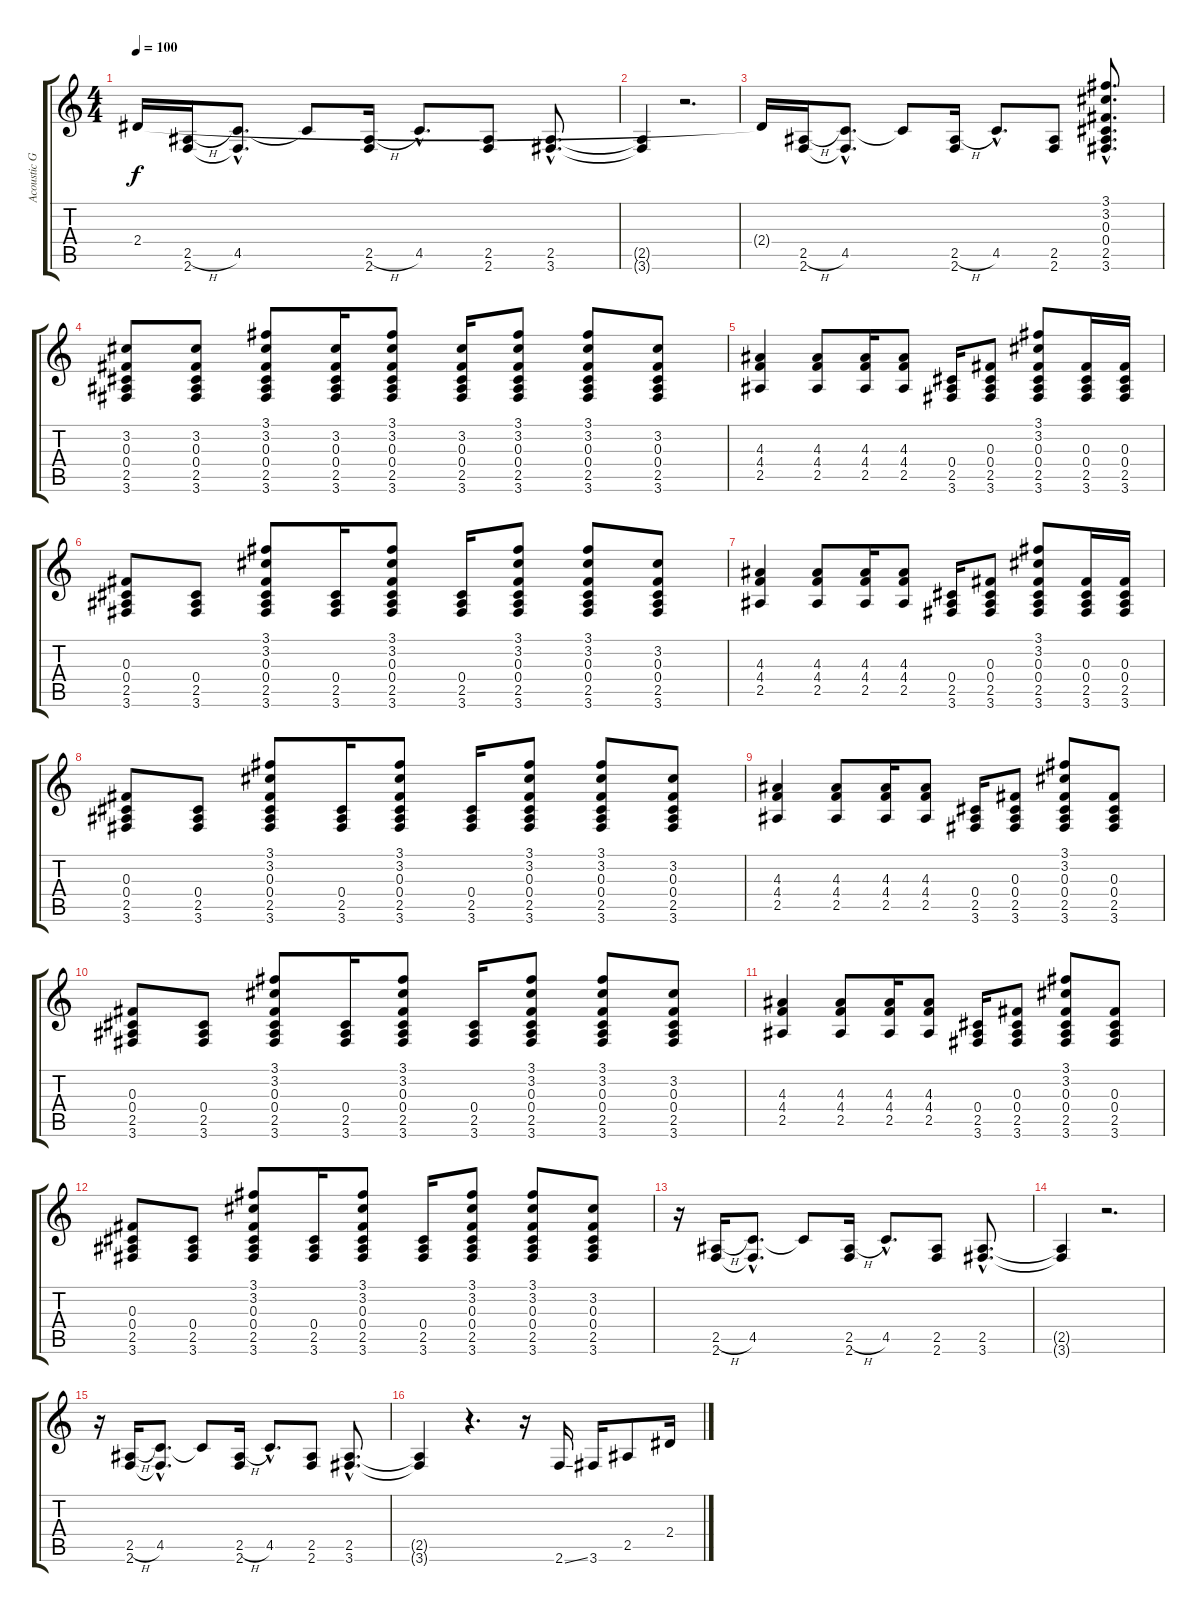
\track ("Acoustic Guitar (Jerry Cantrell)" "Acoustic G") {instrument acousticguitarsteel}
\staff {score tabs}
\tuning (Eb4 Bb3 Gb3 Db3 Ab2 Eb2) {hide}
\ts (4 4)
\tempo 100
\clef g2
\ks c
2.4{t}.16{dy f} (2.5{h} 2.6).16 (4.5{hac} 2.6{hac t}).8{d} 4.5{t}.8 (2.5{h} 2.6).16 4.5{hac}.8{d} (2.5 2.6).8 (2.5{hac} 3.6{hac}).8{d} |
(2.5{t} 3.6{t}).4 r.2{d} |
2.4{t}.16 (2.5{h} 2.6).16 (4.5{hac} 2.6{hac t}).8{d} 4.5{t}.8 (2.5{h} 2.6).16 4.5{hac}.8{d} (2.5 2.6).8 (3.1{hac} 3.2{hac} 0.3{hac} 0.4{hac} 2.5{hac} 3.6{hac}).8{d} |
(3.2 0.3 0.4 2.5 3.6).8 (3.2 0.3 0.4 2.5 3.6).8 (3.1 3.2 0.3 0.4 2.5 3.6).8 (3.2 0.3 0.4 2.5 3.6).16 (3.1 3.2 0.3 0.4 2.5 3.6).8 (3.2 0.3 0.4 2.5 3.6).16 (3.1 3.2 0.3 0.4 2.5 3.6).8 (3.1 3.2 0.3 0.4 2.5 3.6).8 (3.2 0.3 0.4 2.5 3.6).8 |
(4.3 4.4 2.5).4 (4.3 4.4 2.5).8 (4.3 4.4 2.5).16 (4.3 4.4 2.5).8 (0.4 2.5 3.6).16 (0.3 0.4 2.5 3.6).8 (3.1 3.2 0.3 0.4 2.5 3.6).8 (0.3 0.4 2.5 3.6).16 (0.3 0.4 2.5 3.6).16 |
(0.3 0.4 2.5 3.6).8 (0.4 2.5 3.6).8 (3.1 3.2 0.3 0.4 2.5 3.6).8 (0.4 2.5 3.6).16 (3.1 3.2 0.3 0.4 2.5 3.6).8 (0.4 2.5 3.6).16 (3.1 3.2 0.3 0.4 2.5 3.6).8 (3.1 3.2 0.3 0.4 2.5 3.6).8 (3.2 0.3 0.4 2.5 3.6).8 |
(4.3 4.4 2.5).4 (4.3 4.4 2.5).8 (4.3 4.4 2.5).16 (4.3 4.4 2.5).8 (0.4 2.5 3.6).16 (0.3 0.4 2.5 3.6).8 (3.1 3.2 0.3 0.4 2.5 3.6).8 (0.3 0.4 2.5 3.6).16 (0.3 0.4 2.5 3.6).16 |
(0.3 0.4 2.5 3.6).8 (0.4 2.5 3.6).8 (3.1 3.2 0.3 0.4 2.5 3.6).8 (0.4 2.5 3.6).16 (3.1 3.2 0.3 0.4 2.5 3.6).8 (0.4 2.5 3.6).16 (3.1 3.2 0.3 0.4 2.5 3.6).8 (3.1 3.2 0.3 0.4 2.5 3.6).8 (3.2 0.3 0.4 2.5 3.6).8 |
(4.3 4.4 2.5).4 (4.3 4.4 2.5).8 (4.3 4.4 2.5).16 (4.3 4.4 2.5).8 (0.4 2.5 3.6).16 (0.3 0.4 2.5 3.6).8 (3.1 3.2 0.3 0.4 2.5 3.6).8 (0.3 0.4 2.5 3.6).8 |
(0.3 0.4 2.5 3.6).8 (0.4 2.5 3.6).8 (3.1 3.2 0.3 0.4 2.5 3.6).8 (0.4 2.5 3.6).16 (3.1 3.2 0.3 0.4 2.5 3.6).8 (0.4 2.5 3.6).16 (3.1 3.2 0.3 0.4 2.5 3.6).8 (3.1 3.2 0.3 0.4 2.5 3.6).8 (3.2 0.3 0.4 2.5 3.6).8 |
(4.3 4.4 2.5).4 (4.3 4.4 2.5).8 (4.3 4.4 2.5).16 (4.3 4.4 2.5).8 (0.4 2.5 3.6).16 (0.3 0.4 2.5 3.6).8 (3.1 3.2 0.3 0.4 2.5 3.6).8 (0.3 0.4 2.5 3.6).8 |
(0.3 0.4 2.5 3.6).8 (0.4 2.5 3.6).8 (3.1 3.2 0.3 0.4 2.5 3.6).8 (0.4 2.5 3.6).16 (3.1 3.2 0.3 0.4 2.5 3.6).8 (0.4 2.5 3.6).16 (3.1 3.2 0.3 0.4 2.5 3.6).8 (3.1 3.2 0.3 0.4 2.5 3.6).8 (3.2 0.3 0.4 2.5 3.6).8 |
r.16 (2.5{h} 2.6).16 (4.5{hac} 2.6{hac t}).8{d} 4.5{t}.8 (2.5{h} 2.6).16 4.5{hac}.8{d} (2.5 2.6).8 (2.5{hac} 3.6{hac}).8{d} |
(2.5{t} 3.6{t}).4 r.2{d} |
r.16 (2.5{h} 2.6).16 (4.5{hac} 2.6{hac t}).8{d} 4.5{t}.8 (2.5{h} 2.6).16 4.5{hac}.8{d} (2.5 2.6).8 (2.5{hac} 3.6{hac}).8{d} |
(2.5{t} 3.6{t}).4 r.4{d} r.16 2.6{ss}.16 3.6.16 2.5.8 2.4.16
